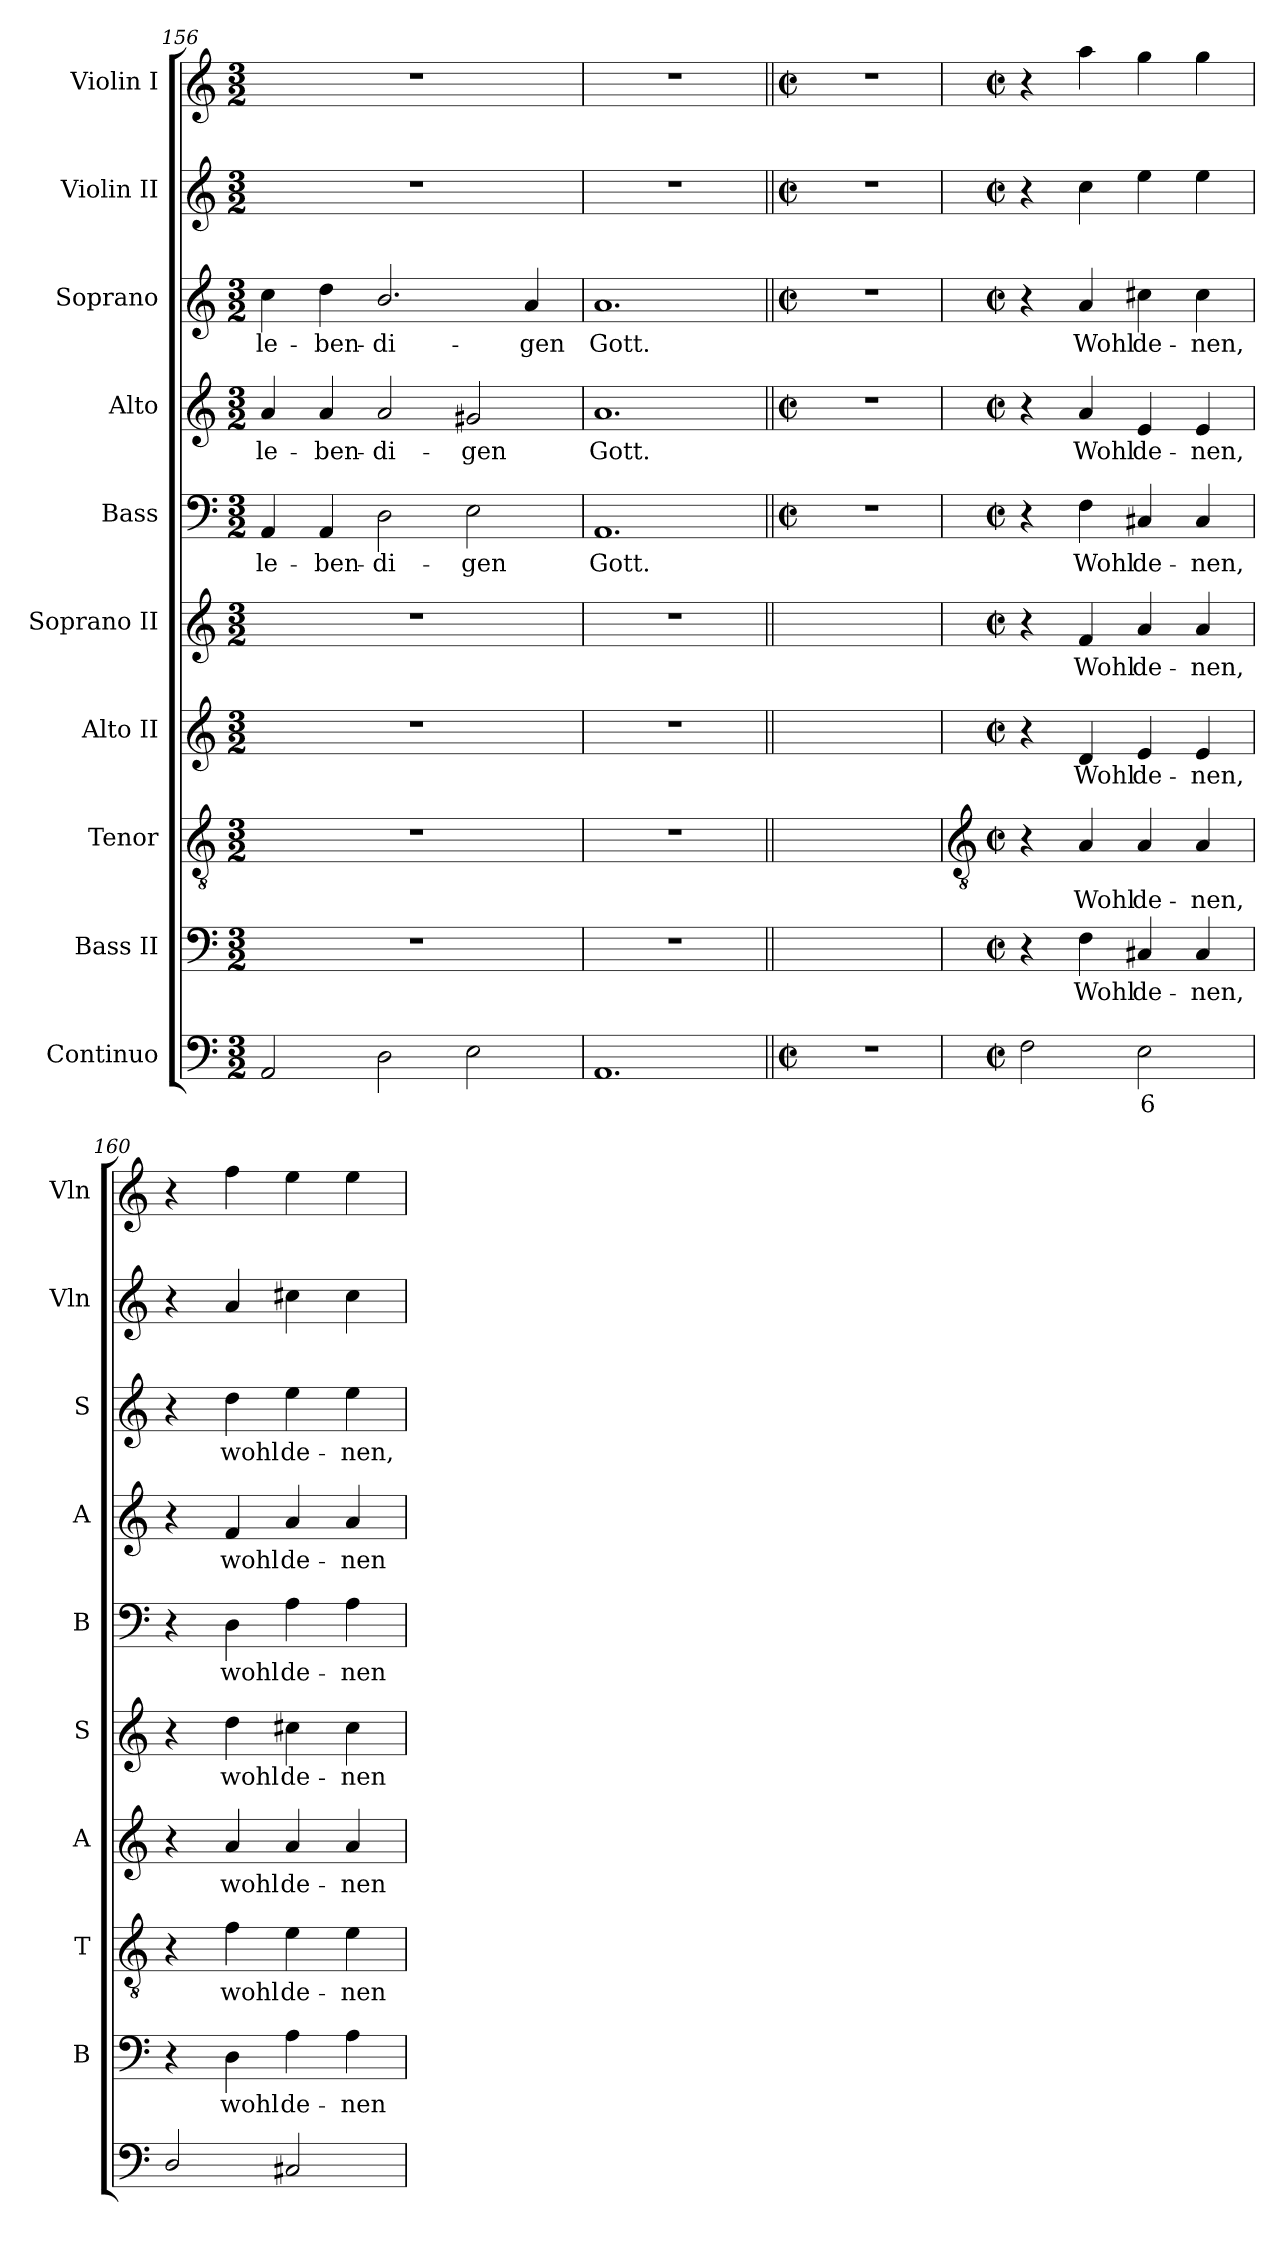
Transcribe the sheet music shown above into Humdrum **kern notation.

**kern	**text	**kern	**text	**kern	**text	**kern	**text	**kern	**text	**kern	**text	**kern	**text	**kern	**text	**kern	**kern
*part10	*part10	*part9	*part9	*part8	*part8	*part7	*part7	*part6	*part6	*part5	*part5	*part4	*part4	*part3	*part3	*part2	*part1
*staff10	*staff10	*staff9	*staff9	*staff8	*staff8	*staff7	*staff7	*staff6	*staff6	*staff5	*staff5	*staff4	*staff4	*staff3	*staff3	*staff2	*staff1
*I"Continuo	*	*I"Bass II	*	*I"Tenor	*	*I"Alto II	*	*I"Soprano II	*	*I"Bass	*	*I"Alto	*	*I"Soprano	*	*I"Violin II	*I"Violin I
*	*	*I'B	*	*I'T	*	*I'A	*	*I'S	*	*I'B	*	*I'A	*	*I'S	*	*I'Vln	*I'Vln
*clefF4	*	*clefF4	*	*clefGv2	*	*clefG2	*	*clefG2	*	*clefF4	*	*clefG2	*	*clefG2	*	*clefG2	*clefG2
*k[]	*	*k[]	*	*k[]	*	*k[]	*	*k[]	*	*k[]	*	*k[]	*	*k[]	*	*k[]	*k[]
*C:	*	*C:	*	*C:	*	*C:	*	*C:	*	*C:	*	*C:	*	*C:	*	*C:	*C:
*M3/2	*	*M3/2	*	*M3/2	*	*M3/2	*	*M3/2	*	*M3/2	*	*M3/2	*	*M3/2	*	*M3/2	*M3/2
=156	=156	=156	=156	=156	=156	=156	=156	=156	=156	=156	=156	=156	=156	=156	=156	=156	=156
!	!	!	!	!	!	!	!	!	!	!	!LO:LY:b	!	!LO:LY:b	!	!LO:LY:b	!LO:N:vis=1	!LO:N:vis=1
2AA	.	1.r	.	1.r	.	1.r	.	1.r	.	4AA	le-	4a	le-	4cc	le-	1.r	1.r
!	!	!	!	!	!	!	!	!	!	!	!LO:LY:b	!	!LO:LY:b	!	!LO:LY:b	!	!
.	.	.	.	.	.	.	.	.	.	4AA	-ben-	4a	-ben-	4dd	-ben-	.	.
!	!	!	!	!	!	!	!	!	!	!	!LO:LY:b	!	!LO:LY:b	!	!LO:LY:b	!	!
2D	.	.	.	.	.	.	.	.	.	2D	-di-	2a	-di-	2.b/	-di-	.	.
!	!	!	!	!	!	!	!	!	!	!	!LO:LY:b	!	!LO:LY:b	!	!	!	!
2E	.	.	.	.	.	.	.	.	.	2E	-gen	2g#X	-gen	.	.	.	.
!	!	!	!	!	!	!	!	!	!	!	!	!	!	!	!LO:LY:b	!	!
.	.	.	.	.	.	.	.	.	.	.	.	.	.	4a	-gen	.	.
=157	=157	=157	=157	=157	=157	=157	=157	=157	=157	=157	=157	=157	=157	=157	=157	=157	=157
!	!	!	!	!	!	!	!	!	!	!	!LO:LY:b	!	!LO:LY:b	!	!LO:LY:b	!LO:N:vis=1	!LO:N:vis=1
1.AA	.	1.r	.	1.r	.	1.r	.	1.r	.	1.AA	Gott.	1.a	Gott.	1.a	Gott.	1.r	1.r
=158||	=158||	=158||	=158||	=158||	=158||	=158||	=158||	=158||	=158||	=158||	=158||	=158||	=158||	=158||	=158||	=158||	=158||
*M2/2	*	*	*	*	*	*	*	*	*	*M2/2	*	*M2/2	*	*M2/2	*	*M2/2	*M2/2
*met(c|)	*	*	*	*	*	*	*	*	*	*met(c|)	*	*met(c|)	*	*met(c|)	*	*met(c|)	*met(c|)
1r	.	1ryy	.	1ryy	.	1ryy	.	1ryy	.	1r	.	1r	.	1r	.	1r	1r
!!LO:LB:g=z
=159	=159	=159	=159	=159	=159	=159	=159	=159	=159	=159	=159	=159	=159	=159	=159	=159	=159
*	*	*	*	*clefGv2	*	*	*	*	*	*	*	*	*	*	*	*	*
*	*	*k[]	*	*k[]	*	*k[]	*	*k[]	*	*	*	*	*	*	*	*	*
*	*	*C:	*	*C:	*	*C:	*	*C:	*	*	*	*	*	*	*	*	*
*M2/2	*	*M2/2	*	*M2/2	*	*M2/2	*	*M2/2	*	*M2/2	*	*M2/2	*	*M2/2	*	*M2/2	*M2/2
*met(c|)	*	*met(c|)	*	*met(c|)	*	*met(c|)	*	*met(c|)	*	*met(c|)	*	*met(c|)	*	*met(c|)	*	*met(c|)	*met(c|)
2F	.	4r	.	4r	.	4r	.	4r	.	4r	.	4r	.	4r	.	4r	4r
!	!	!	!LO:LY:b	!	!LO:LY:b	!	!LO:LY:b	!	!LO:LY:b	!	!LO:LY:b	!	!LO:LY:b	!	!LO:LY:b	!	!
.	.	4F	Wohl	4A	Wohl	4d	Wohl	4f	Wohl	4F	Wohl	4a	Wohl	4a	Wohl	4cc	4aa
!	!LO:LY:b	!	!LO:LY:b	!	!LO:LY:b	!	!LO:LY:b	!	!LO:LY:b	!	!LO:LY:b	!	!LO:LY:b	!	!LO:LY:b	!	!
2E	6	4C#X	de-	4A	de-	4e	de-	4a	de-	4C#X	de-	4e	de-	4cc#X	de-	4ee	4gg
!	!	!	!LO:LY:b	!	!LO:LY:b	!	!LO:LY:b	!	!LO:LY:b	!	!LO:LY:b	!	!LO:LY:b	!	!LO:LY:b	!	!
.	.	4C#	-nen,	4A	-nen,	4e	-nen,	4a	-nen,	4C#	-nen,	4e	-nen,	4cc#	-nen,	4ee	4gg
=160	=160	=160	=160	=160	=160	=160	=160	=160	=160	=160	=160	=160	=160	=160	=160	=160	=160
2D/	.	4r	.	4r	.	4r	.	4r	.	4r	.	4r	.	4r	.	4r	4r
!	!	!	!LO:LY:b	!	!LO:LY:b	!	!LO:LY:b	!	!LO:LY:b	!	!LO:LY:b	!	!LO:LY:b	!	!LO:LY:b	!	!
.	.	4D	wohl	4f	wohl	4a	wohl	4dd	wohl	4D	wohl	4f	wohl	4dd	wohl	4a	4ff
!	!	!	!LO:LY:b	!	!LO:LY:b	!	!LO:LY:b	!	!LO:LY:b	!	!LO:LY:b	!	!LO:LY:b	!	!LO:LY:b	!	!
2C#X	.	4A	de-	4e	de-	4a	de-	4cc#X	de-	4A	de-	4a	de-	4ee	de-	4cc#X	4ee
!	!	!	!LO:LY:b	!	!LO:LY:b	!	!LO:LY:b	!	!LO:LY:b	!	!LO:LY:b	!	!LO:LY:b	!	!LO:LY:b	!	!
.	.	4A	-nen	4e	-nen	4a	-nen	4cc#	-nen	4A	-nen	4a	-nen	4ee	-nen,	4cc#	4ee
=	=	=	=	=	=	=	=	=	=	=	=	=	=	=	=	=	=
*-	*-	*-	*-	*-	*-	*-	*-	*-	*-	*-	*-	*-	*-	*-	*-	*-	*-
